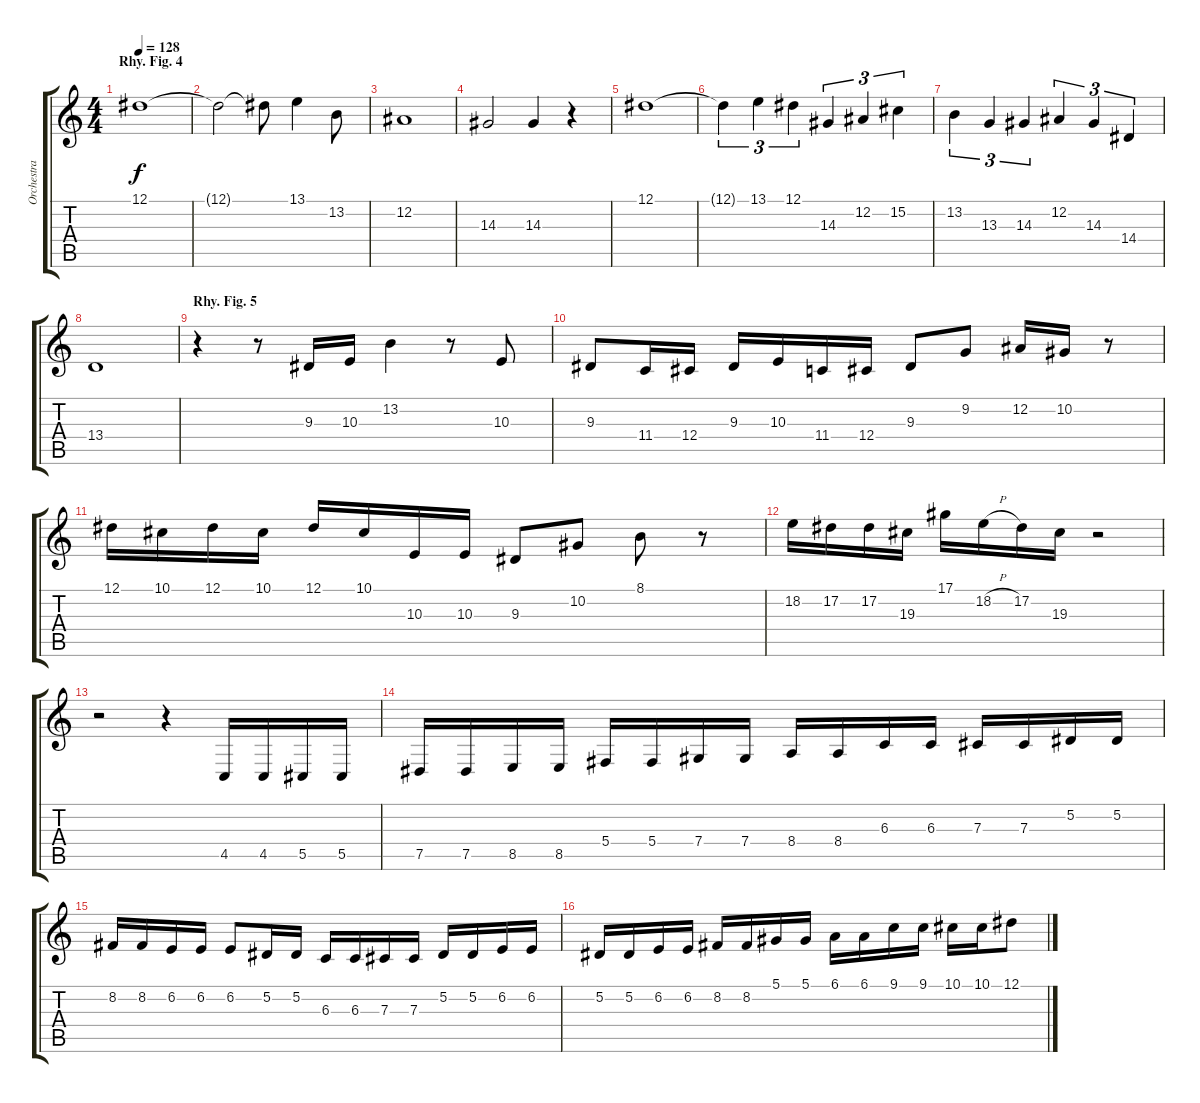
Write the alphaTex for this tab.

\track ("Orchestra 2 (Strings)" "Orchestra ") {instrument stringensemble1}
\staff {score tabs}
\tuning (Eb4 Bb3 Gb3 Db3 Ab2 Eb2) {hide}
\ts (4 4)
\section ("" "Rhy. Fig. 4")
\tempo 128
\clef g2
\ks c
12.1.1{dy f} |
12.1{t}.2 12.1{t}.8 13.1.4 13.2.8 |
12.2.1 |
14.3.2 14.3.4 r.4 |
12.1.1 |
12.1{t}.4{tu (3 2)} 13.1.4{tu (3 2)} 12.1.4{tu (3 2)} 14.3.4{tu (3 2)} 12.2.4{tu (3 2)} 15.2.4{tu (3 2)} |
13.2.4{tu (3 2)} 13.3.4{tu (3 2)} 14.3.4{tu (3 2)} 12.2.4{tu (3 2)} 14.3.4{tu (3 2)} 14.4.4{tu (3 2)} |
13.4.1 |
\section ("" "Rhy. Fig. 5")
r.4 r.8 9.3.16 10.3.16 13.2.4 r.8 10.3.8 |
9.3.8 11.4.16 12.4.16 9.3.16 10.3.16 11.4.16 12.4.16 9.3.8 9.2.8 12.2.16 10.2.16 r.8 |
12.1.16 10.1.16 12.1.16 10.1.16 12.1.16 10.1.16 10.3.16 10.3.16 9.3.8 10.2.8 8.1.8 r.8 |
18.2.16 17.2.16 17.2.16 19.3.16 17.1.16 18.2{h}.16 17.2.16 19.3.16 r.2 |
r.2 r.4 4.5.16 4.5.16 5.5.16 5.5.16 |
7.5.16 7.5.16 8.5.16 8.5.16 5.4.16 5.4.16 7.4.16 7.4.16 8.4.16 8.4.16 6.3.16 6.3.16 7.3.16 7.3.16 5.2.16 5.2.16 |
8.2.16 8.2.16 6.2.16 6.2.16 6.2.8 5.2.16 5.2.16 6.3.16 6.3.16 7.3.16 7.3.16 5.2.16 5.2.16 6.2.16 6.2.16 |
5.2.16 5.2.16 6.2.16 6.2.16 8.2.16 8.2.16 5.1.16 5.1.16 6.1.16 6.1.16 9.1.16 9.1.16 10.1.16 10.1.16 12.1.8
